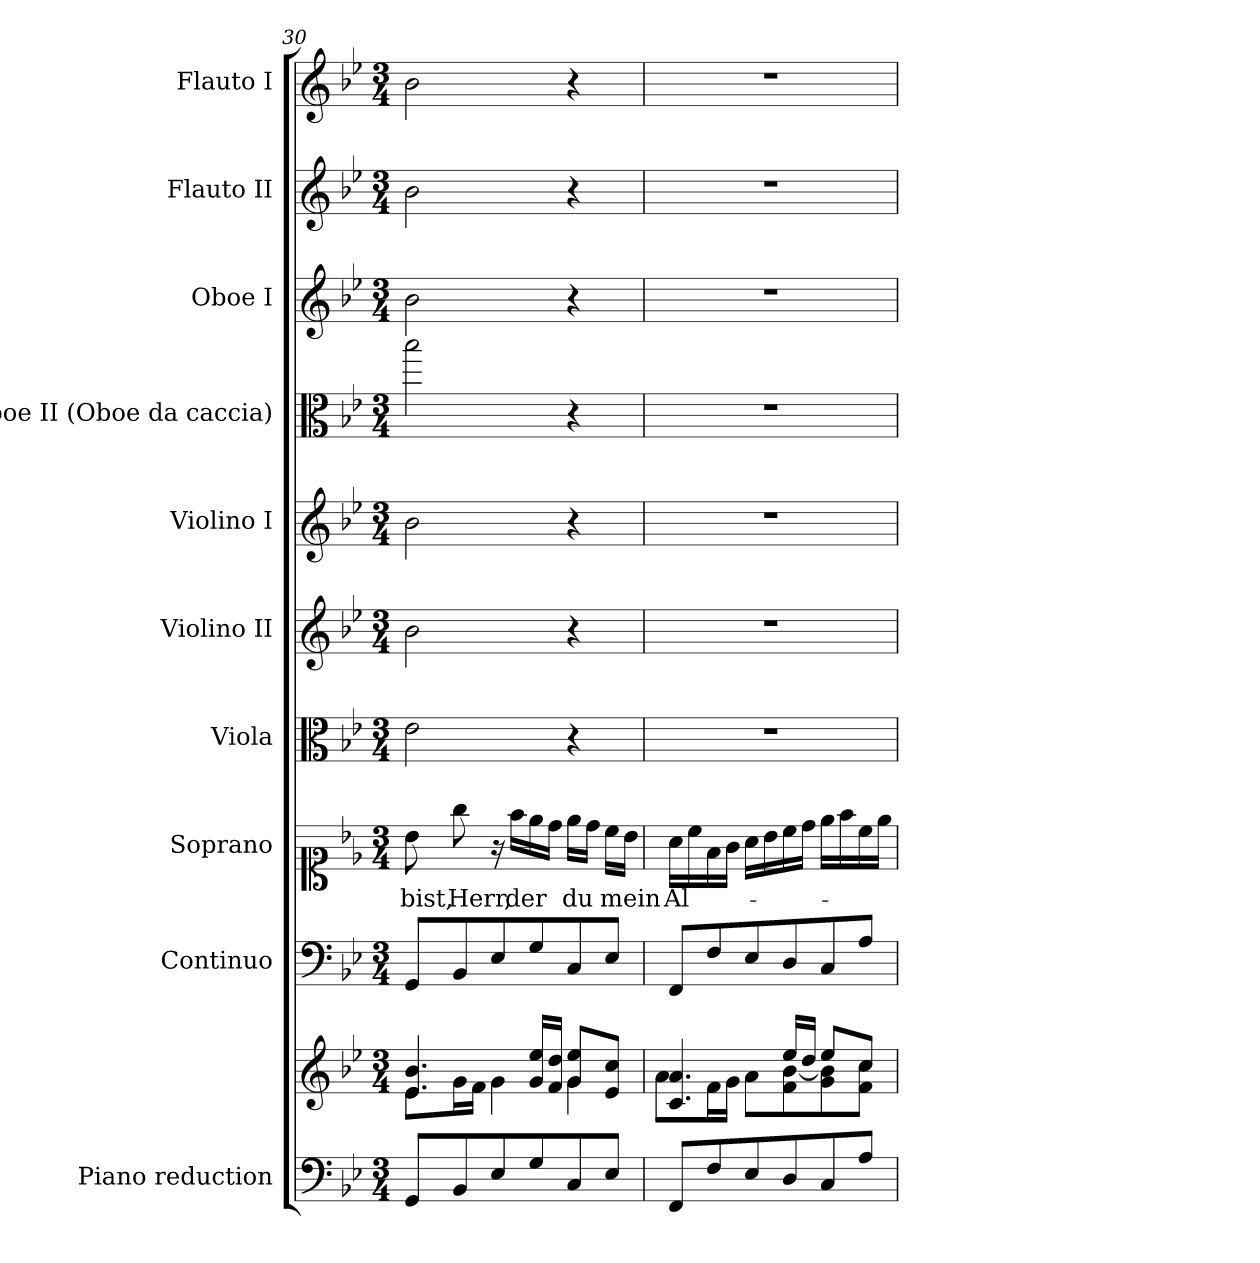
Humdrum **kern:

**kern	**kern	**kern	**kern	**text	**kern	**kern	**kern	**kern	**kern	**kern	**kern
*part10	*part10	*part9	*part8	*part8	*part7	*part6	*part5	*part4	*part3	*part2	*part1
*staff11	*staff10	*staff9	*staff8	*staff8	*staff7	*staff6	*staff5	*staff4	*staff3	*staff2	*staff1
*I"Piano reduction	*	*I"Continuo	*I"Soprano	*	*I"Viola	*I"Violino II	*I"Violino I	*I"Oboe II (Oboe da caccia)	*I"Oboe I	*I"Flauto II	*I"Flauto I
*I'Pno	*	*	*	*	*I'Vla	*I'Vln	*I'Vln	*	*I'Ob	*I'Fl	*I'Fl
*clefF4	*clefG2	*clefF4	*clefC1	*	*clefC3	*clefG2	*clefG2	*clefC3	*clefG2	*clefG2	*clefG2
*	*	*	*	*	*	*	*	*ITrd12c21	*	*	*
*k[b-e-]	*k[b-e-]	*k[b-e-]	*k[b-e-]	*	*k[b-e-]	*k[b-e-]	*k[b-e-]	*k[b-e-]	*k[b-e-]	*k[b-e-]	*k[b-e-]
*M3/4	*M3/4	*M3/4	*M3/4	*	*M3/4	*M3/4	*M3/4	*M3/4	*M3/4	*M3/4	*M3/4
=30	=30	=30	=30	=30	=30	=30	=30	=30	=30	=30	=30
*	*^	*	*	*	*	*	*	*	*	*	*
!	!	!	!	!	!LO:LY:b	!	!	!	!	!	!	!
8GG/L	4.e-/ 4.b-/	8e-\L	8GG/L	8b-\	bist,	2e-\	2b-\	2b-\	2b-\	2b-\	2b-\	2b-\
!	!	!	!	!	!LO:LY:b	!	!	!	!	!	!	!
8BB-/	.	16g\L	8BB-/	8gg\	Herr,	.	.	.	.	.	.	.
.	.	16f\JJ	.	.	.	.	.	.	.	.	.	.
8E-/	.	4g\	8E-/	16r	.	.	.	.	.	.	.	.
!	!	!	!	!	!LO:LY:b	!	!	!	!	!	!	!
.	.	.	.	16ff\LL	der	.	.	.	.	.	.	.
8G/	16g/ 16ee-/LL	.	8G/	16ee-\	.	.	.	.	.	.	.	.
.	16f/ 16dd/JJ	.	.	16dd\JJ	.	.	.	.	.	.	.	.
!	!	!	!	!	!LO:LY:b	!	!	!	!	!	!	!
8C/	8g/ 8ee-/L	4g\	8C/	16ee-\LL	du	4r	4r	4r	4r	4r	4r	4r
.	.	.	.	16dd\JJ	.	.	.	.	.	.	.	.
!	!	!	!	!	!LO:LY:b	!	!	!	!	!	!	!
8E-/J	8e-/ 8cc/J	.	8E-/J	16cc\LL	mein	.	.	.	.	.	.	.
.	.	.	.	16b-\JJ	.	.	.	.	.	.	.	.
!!LO:PB:g=z
=31	=31	=31	=31	=31	=31	=31	=31	=31	=31	=31	=31	=31
!	!	!	!	!	!LO:LY:b	!	!	!	!	!	!	!
8FF/L	4.c/ 4.a/	8a\L	8FF/L	16a\LL	Al-	2.r	2.r	2.r	2.r	2.r	2.r	2.r
.	.	.	.	16cc\	.	.	.	.	.	.	.	.
8F/	.	16f\L	8F/	16f\	.	.	.	.	.	.	.	.
.	.	16g\JJ	.	16g\JJ	.	.	.	.	.	.	.	.
8E-/	.	8a\L	8E-/	16a\LL	.	.	.	.	.	.	.	.
.	.	.	.	16b-\	.	.	.	.	.	.	.	.
8D/	16ee-/LL	8f\ [8b-\	8D/	16cc\	.	.	.	.	.	.	.	.
.	16dd/JJ	.	.	16dd\JJ	.	.	.	.	.	.	.	.
8C/	8ee-/L	8g\ 8b-\]	8C/	16ee-\LL	.	.	.	.	.	.	.	.
.	.	.	.	16ff\	.	.	.	.	.	.	.	.
8A/J	8cc/J	8f\ 8cc\J	8A/J	16cc\	.	.	.	.	.	.	.	.
.	.	.	.	16ee-\JJ	.	.	.	.	.	.	.	.
*	*v	*v	*	*	*	*	*	*	*	*	*	*
=	=	=	=	=	=	=	=	=	=	=	=
*-	*-	*-	*-	*-	*-	*-	*-	*-	*-	*-	*-
